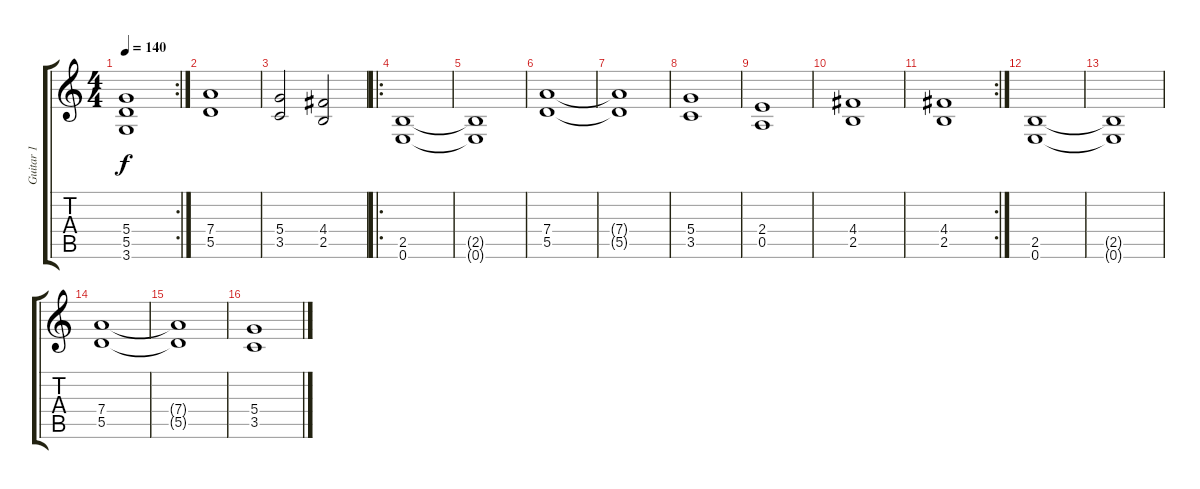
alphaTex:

\track ("Guitar 1" "Guitar 1") {instrument distortionguitar}
\staff {score tabs}
\tuning (E4 B3 G3 D3 A2 E2) {hide}
\rc 2
\ts (4 4)
\tempo 140
\clef g2
\ks c
(5.4{t} 5.5{t} 3.6{t}).1{dy f} |
(7.4 5.5).1 |
(5.4 3.5).2 (4.4 2.5).2 |
\ro
(2.5 0.6).1 |
(2.5{t} 0.6{t}).1 |
(7.4 5.5).1 |
(7.4{t} 5.5{t}).1 |
(5.4 3.5).1 |
(2.4 0.5).1 |
(4.4 2.5).1 |
\rc 2
(4.4 2.5).1 |
(2.5 0.6).1 |
(2.5{t} 0.6{t}).1 |
(7.4 5.5).1 |
(7.4{t} 5.5{t}).1 |
(5.4 3.5).1
